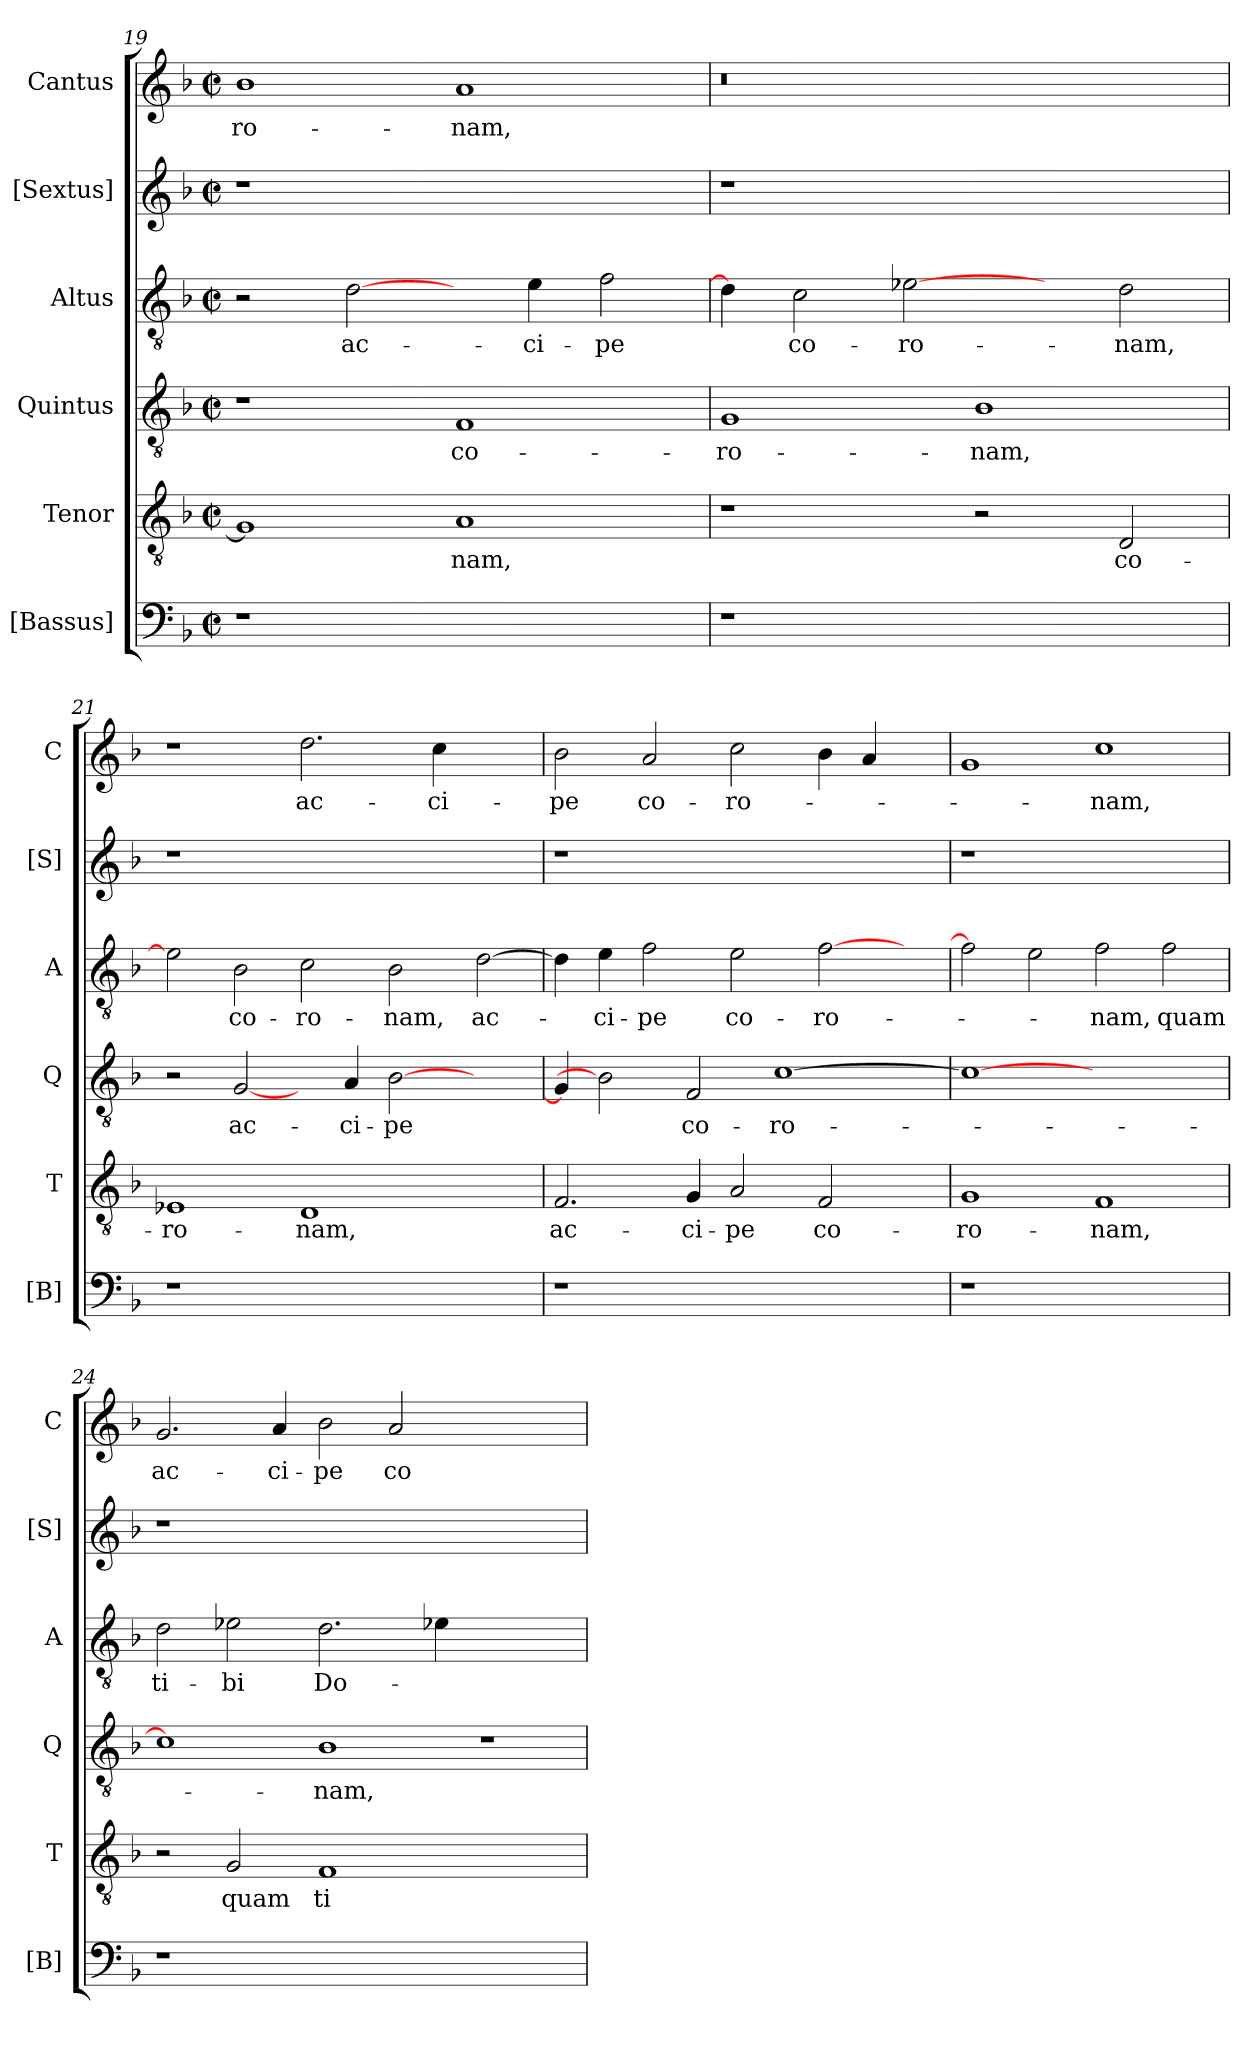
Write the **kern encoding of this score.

**kern	**kern	**text	**kern	**text	**kern	**text	**kern	**kern	**text
*part6	*part5	*part5	*part4	*part4	*part3	*part3	*part2	*part1	*part1
*staff6	*staff5	*staff5	*staff4	*staff4	*staff3	*staff3	*staff2	*staff1	*staff1
*I"[Bassus]	*I"Tenor	*	*I"Quintus	*	*I"Altus	*	*I"[Sextus]	*I"Cantus	*
*I'[B]	*I'T	*	*I'Q	*	*I'A	*	*I'[S]	*I'C	*
*clefF4	*clefGv2	*	*clefGv2	*	*clefGv2	*	*clefG2	*clefG2	*
*k[b-]	*k[b-]	*	*k[b-]	*	*k[b-]	*	*k[b-]	*k[b-]	*
*F:	*F:	*	*F:	*	*F:	*	*F:	*F:	*
*M2/2	*M2/2	*	*M2/2	*	*M2/2	*	*M2/2	*M2/2	*
*met(c|)	*met(c|)	*	*met(c|)	*	*met(c|)	*	*met(c|)	*met(c|)	*
=19	=19	=19	=19	=19	=19	=19	=19	=19	=19
1r	1G/]	.	1r	.	2r	.	1r	1b-\	-ro-
.	.	.	.	.	[2d\	ac-	.	.	.
1ryy	1A/	-nam,	1F/	co-	4ryy	.	1ryy	1a/	-nam,
.	.	.	.	.	4e\	-ci-	.	.	.
.	.	.	.	.	2f\	-pe	.	.	.
=20	=20	=20	=20	=20	=20	=20	=20	=20	=20
!	!	!	!	!	!	!	!	!LO:N:vis=0	!
1r	1r	.	1G/	-ro-	4d\]	.	1r	1r	.
.	.	.	.	.	2c\	co-	.	.	.
.	.	.	.	.	[2e-X\	-ro-	.	.	.
1ryy	2r	.	1B-\	-nam,	.	.	1ryy	1ryy	.
.	.	.	.	.	4ryy	.	.	.	.
.	2D/	co-	.	.	2d\	-nam,	.	.	.
=21	=21	=21	=21	=21	=21	=21	=21	=21	=21
1r	1E-X/	-ro-	2r	.	2e-\]	.	1r	1r	.
.	.	.	[2G/	ac-	2B-\	co-	.	.	.
1ryy	1D/	-nam,	4ryy	.	2c\	-ro-	1ryy	2.dd\	ac-
.	.	.	4A/	-ci-	.	.	.	.	.
.	.	.	[2B-\	-pe	2B-\	-nam,	.	.	.
.	.	.	.	.	.	.	.	4cc\	-ci-
2ryy	2ryy	.	2ryy	.	[2d\	ac-	2ryy	2ryy	.
=22	=22	=22	=22	=22	=22	=22	=22	=22	=22
1r	2.F/	ac-	4G/]	.	4d\]	.	1r	2b-\	-pe
.	.	.	2B-\]	.	4e\	-ci-	.	.	.
.	.	.	.	.	2f\	-pe	.	2a/	co-
.	4G/	-ci-	2F/	co-	.	.	.	.	.
1ryy	2A/	-pe	.	.	2e\	co-	1ryy	2cc\	-ro-
.	.	.	[1c\	-ro-	.	.	.	.	.
.	2F/	co-	.	.	[2f\	-ro-	.	4b-\	.
.	.	.	.	.	.	.	.	4a/	.
4ryy	4ryy	.	.	.	4ryy	.	4ryy	4ryy	.
=23	=23	=23	=23	=23	=23	=23	=23	=23	=23
1r	1G/	-ro-	1c\_	.	2f\]	.	1r	1g/	.
.	.	.	.	.	2e\	.	.	.	.
1ryy	1F/	-nam,	1ryy	.	2f\	-nam,	1ryy	1cc\	-nam,
.	.	.	.	.	2f\	quam	.	.	.
=24	=24	=24	=24	=24	=24	=24	=24	=24	=24
1r	2r	.	1c\]	.	2d\	ti-	1r	2.g/	ac-
.	2G/	quam	.	.	2e-X\	-bi	.	.	.
.	.	.	.	.	.	.	.	4a/	-ci-
1ryy	1F/	ti-	1B-\	-nam,	2.d\	Do-	1ryy	2b-\	-pe
.	.	.	.	.	.	.	.	2a/	co-
.	.	.	.	.	4e-X\	.	.	.	.
1ryy	1ryy	.	1r	.	1ryy	.	1ryy	1ryy	.
=	=	=	=	=	=	=	=	=	=
*-	*-	*-	*-	*-	*-	*-	*-	*-	*-
